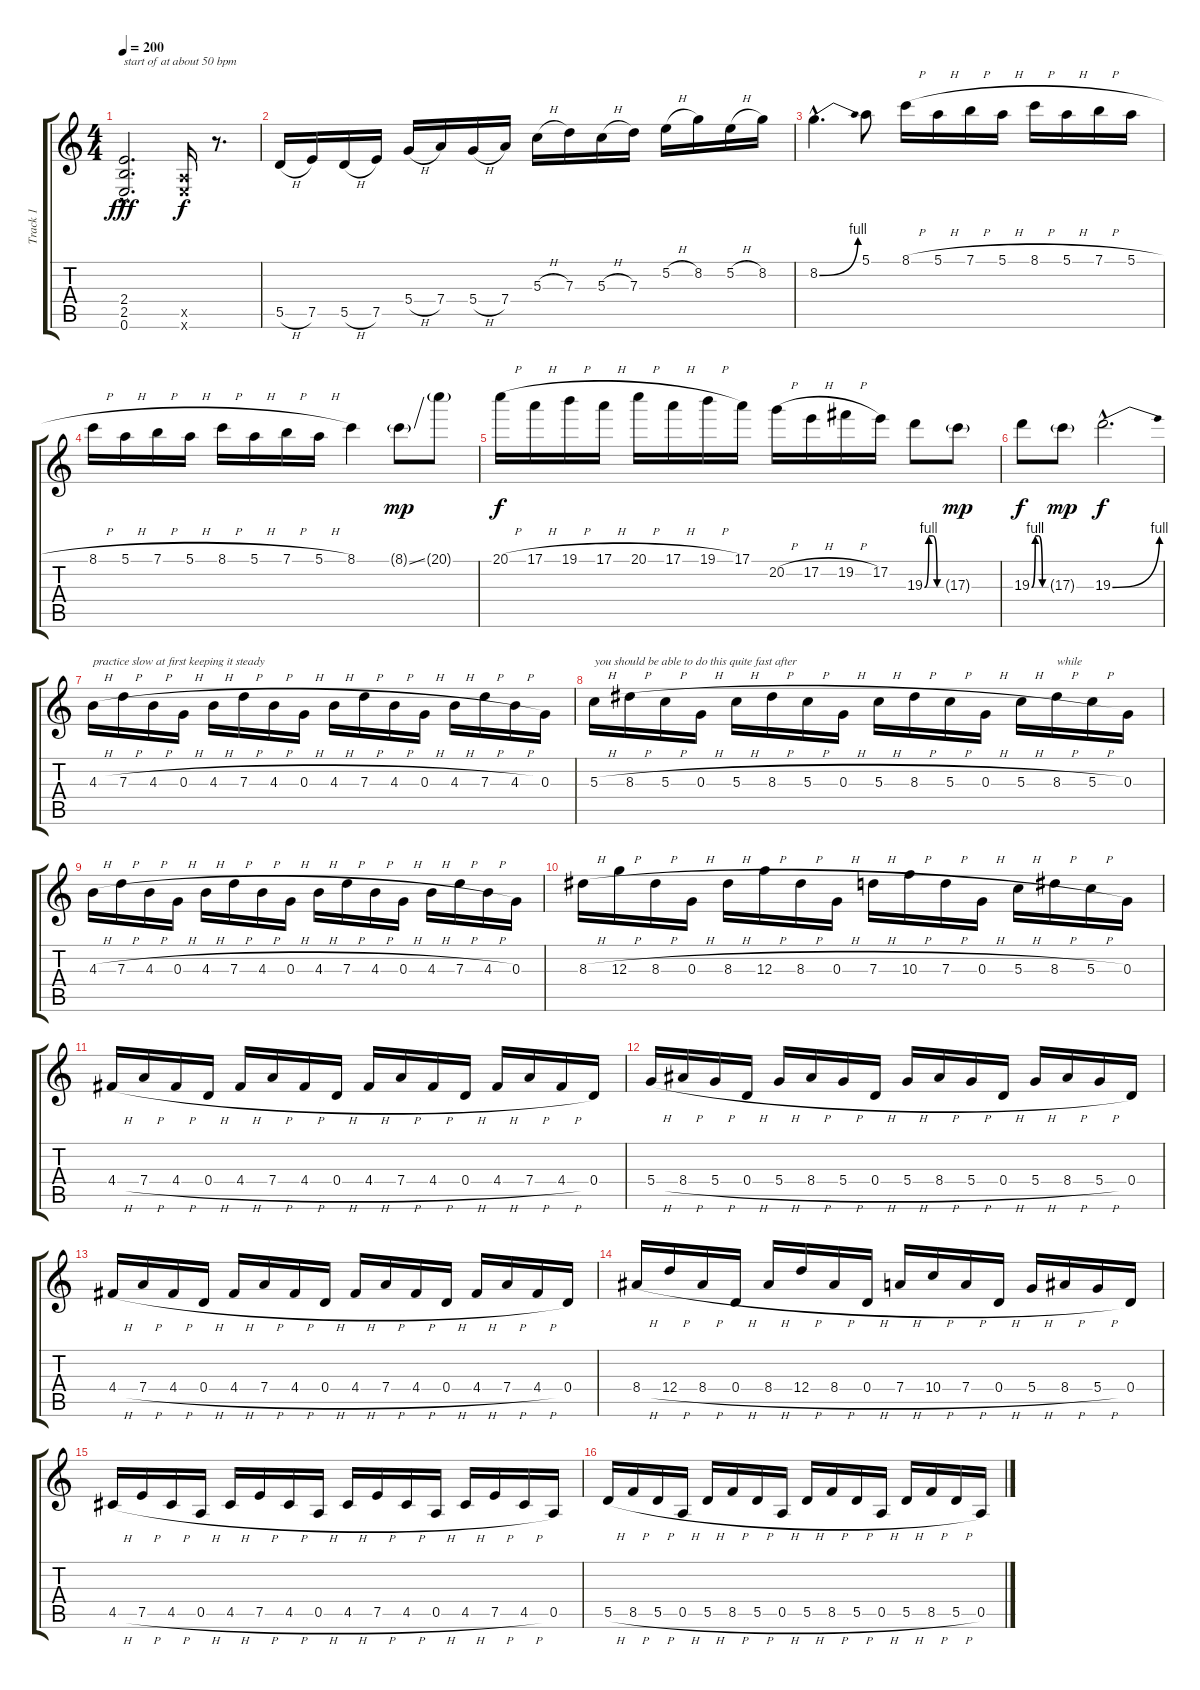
\track ("Track 1" "Track 1") {instrument distortionguitar}
\staff {score tabs}
\tuning (E4 B3 G3 D3 A2 E2) {hide}
\ts (4 4)
\tempo 200
\clef g2
\ks c
(2.4{hac} 2.5{hac} 0.6{hac}).2{d txt "start of at about 50 bpm" dy fff instrument distortionguitar} (0.5{x} 0.6{x}).16{dy f} r.8{d} |
5.5{h}.16 7.5.16 5.5{h}.16 7.5.16 5.4{h}.16 7.4.16 5.4{h}.16 7.4.16 5.3{h}.16 7.3.16 5.3{h}.16 7.3.16 5.2{h}.16 8.2.16 5.2{h}.16 8.2.16 |
8.2{be (bend 0 0 60 4) hac}.4{d} 5.1.8 8.1{h}.16 5.1{h}.16 7.1{h}.16 5.1{h}.16 8.1{h}.16 5.1{h}.16 7.1{h}.16 5.1{h}.16 |
8.1{h}.16 5.1{h}.16 7.1{h}.16 5.1{h}.16 8.1{h}.16 5.1{h}.16 7.1{h}.16 5.1{h}.16 8.1.4 8.1{ss g}.8{dy mp} 20.1{g}.8 |
20.1{h}.16{dy f} 17.1{h}.16 19.1{h}.16 17.1{h}.16 20.1{h}.16 17.1{h}.16 19.1{h}.16 17.1.16 20.2{h}.16 17.2{h}.16 19.2{h}.16 17.2.16 19.3{be (custom 0 0 15 4 30 4 45 0 60 0)}.8 17.3{g}.8{dy mp} |
19.3{be (custom 0 0 15 4 30 4 45 0 60 0)}.8{dy f} 17.3{g}.8{dy mp} 19.3{be (bend 0 0 60 4) hac}.2{d dy f} |
4.3{h}.16{txt "practice slow at first keeping it steady"} 7.3{h}.16 4.3{h}.16 0.3{h}.16 4.3{h}.16 7.3{h}.16 4.3{h}.16 0.3{h}.16 4.3{h}.16 7.3{h}.16 4.3{h}.16 0.3{h}.16 4.3{h}.16 7.3{h}.16 4.3{h}.16 0.3.16 |
5.3{h}.16{txt "you should be able to do this quite fast after "} 8.3{h}.16 5.3{h}.16 0.3{h}.16 5.3{h}.16 8.3{h}.16 5.3{h}.16 0.3{h}.16 5.3{h}.16 8.3{h}.16 5.3{h}.16 0.3{h}.16 5.3{h}.16 8.3{h}.16{txt "while"} 5.3{h}.16 0.3.16 |
4.3{h}.16 7.3{h}.16 4.3{h}.16 0.3{h}.16 4.3{h}.16 7.3{h}.16 4.3{h}.16 0.3{h}.16 4.3{h}.16 7.3{h}.16 4.3{h}.16 0.3{h}.16 4.3{h}.16 7.3{h}.16 4.3{h}.16 0.3.16 |
8.3{h}.16 12.3{h}.16 8.3{h}.16 0.3{h}.16 8.3{h}.16 12.3{h}.16 8.3{h}.16 0.3{h}.16 7.3{h}.16 10.3{h}.16 7.3{h}.16 0.3{h}.16 5.3{h}.16 8.3{h}.16 5.3{h}.16 0.3.16 |
4.4{h}.16 7.4{h}.16 4.4{h}.16 0.4{h}.16 4.4{h}.16 7.4{h}.16 4.4{h}.16 0.4{h}.16 4.4{h}.16 7.4{h}.16 4.4{h}.16 0.4{h}.16 4.4{h}.16 7.4{h}.16 4.4{h}.16 0.4.16 |
5.4{h}.16 8.4{h}.16 5.4{h}.16 0.4{h}.16 5.4{h}.16 8.4{h}.16 5.4{h}.16 0.4{h}.16 5.4{h}.16 8.4{h}.16 5.4{h}.16 0.4{h}.16 5.4{h}.16 8.4{h}.16 5.4{h}.16 0.4.16 |
4.4{h}.16 7.4{h}.16 4.4{h}.16 0.4{h}.16 4.4{h}.16 7.4{h}.16 4.4{h}.16 0.4{h}.16 4.4{h}.16 7.4{h}.16 4.4{h}.16 0.4{h}.16 4.4{h}.16 7.4{h}.16 4.4{h}.16 0.4.16 |
8.4{h}.16 12.4{h}.16 8.4{h}.16 0.4{h}.16 8.4{h}.16 12.4{h}.16 8.4{h}.16 0.4{h}.16 7.4{h}.16 10.4{h}.16 7.4{h}.16 0.4{h}.16 5.4{h}.16 8.4{h}.16 5.4{h}.16 0.4.16 |
4.5{h}.16 7.5{h}.16 4.5{h}.16 0.5{h}.16 4.5{h}.16 7.5{h}.16 4.5{h}.16 0.5{h}.16 4.5{h}.16 7.5{h}.16 4.5{h}.16 0.5{h}.16 4.5{h}.16 7.5{h}.16 4.5{h}.16 0.5.16 |
5.5{h}.16 8.5{h}.16 5.5{h}.16 0.5{h}.16 5.5{h}.16 8.5{h}.16 5.5{h}.16 0.5{h}.16 5.5{h}.16 8.5{h}.16 5.5{h}.16 0.5{h}.16 5.5{h}.16 8.5{h}.16 5.5{h}.16 0.5.16
